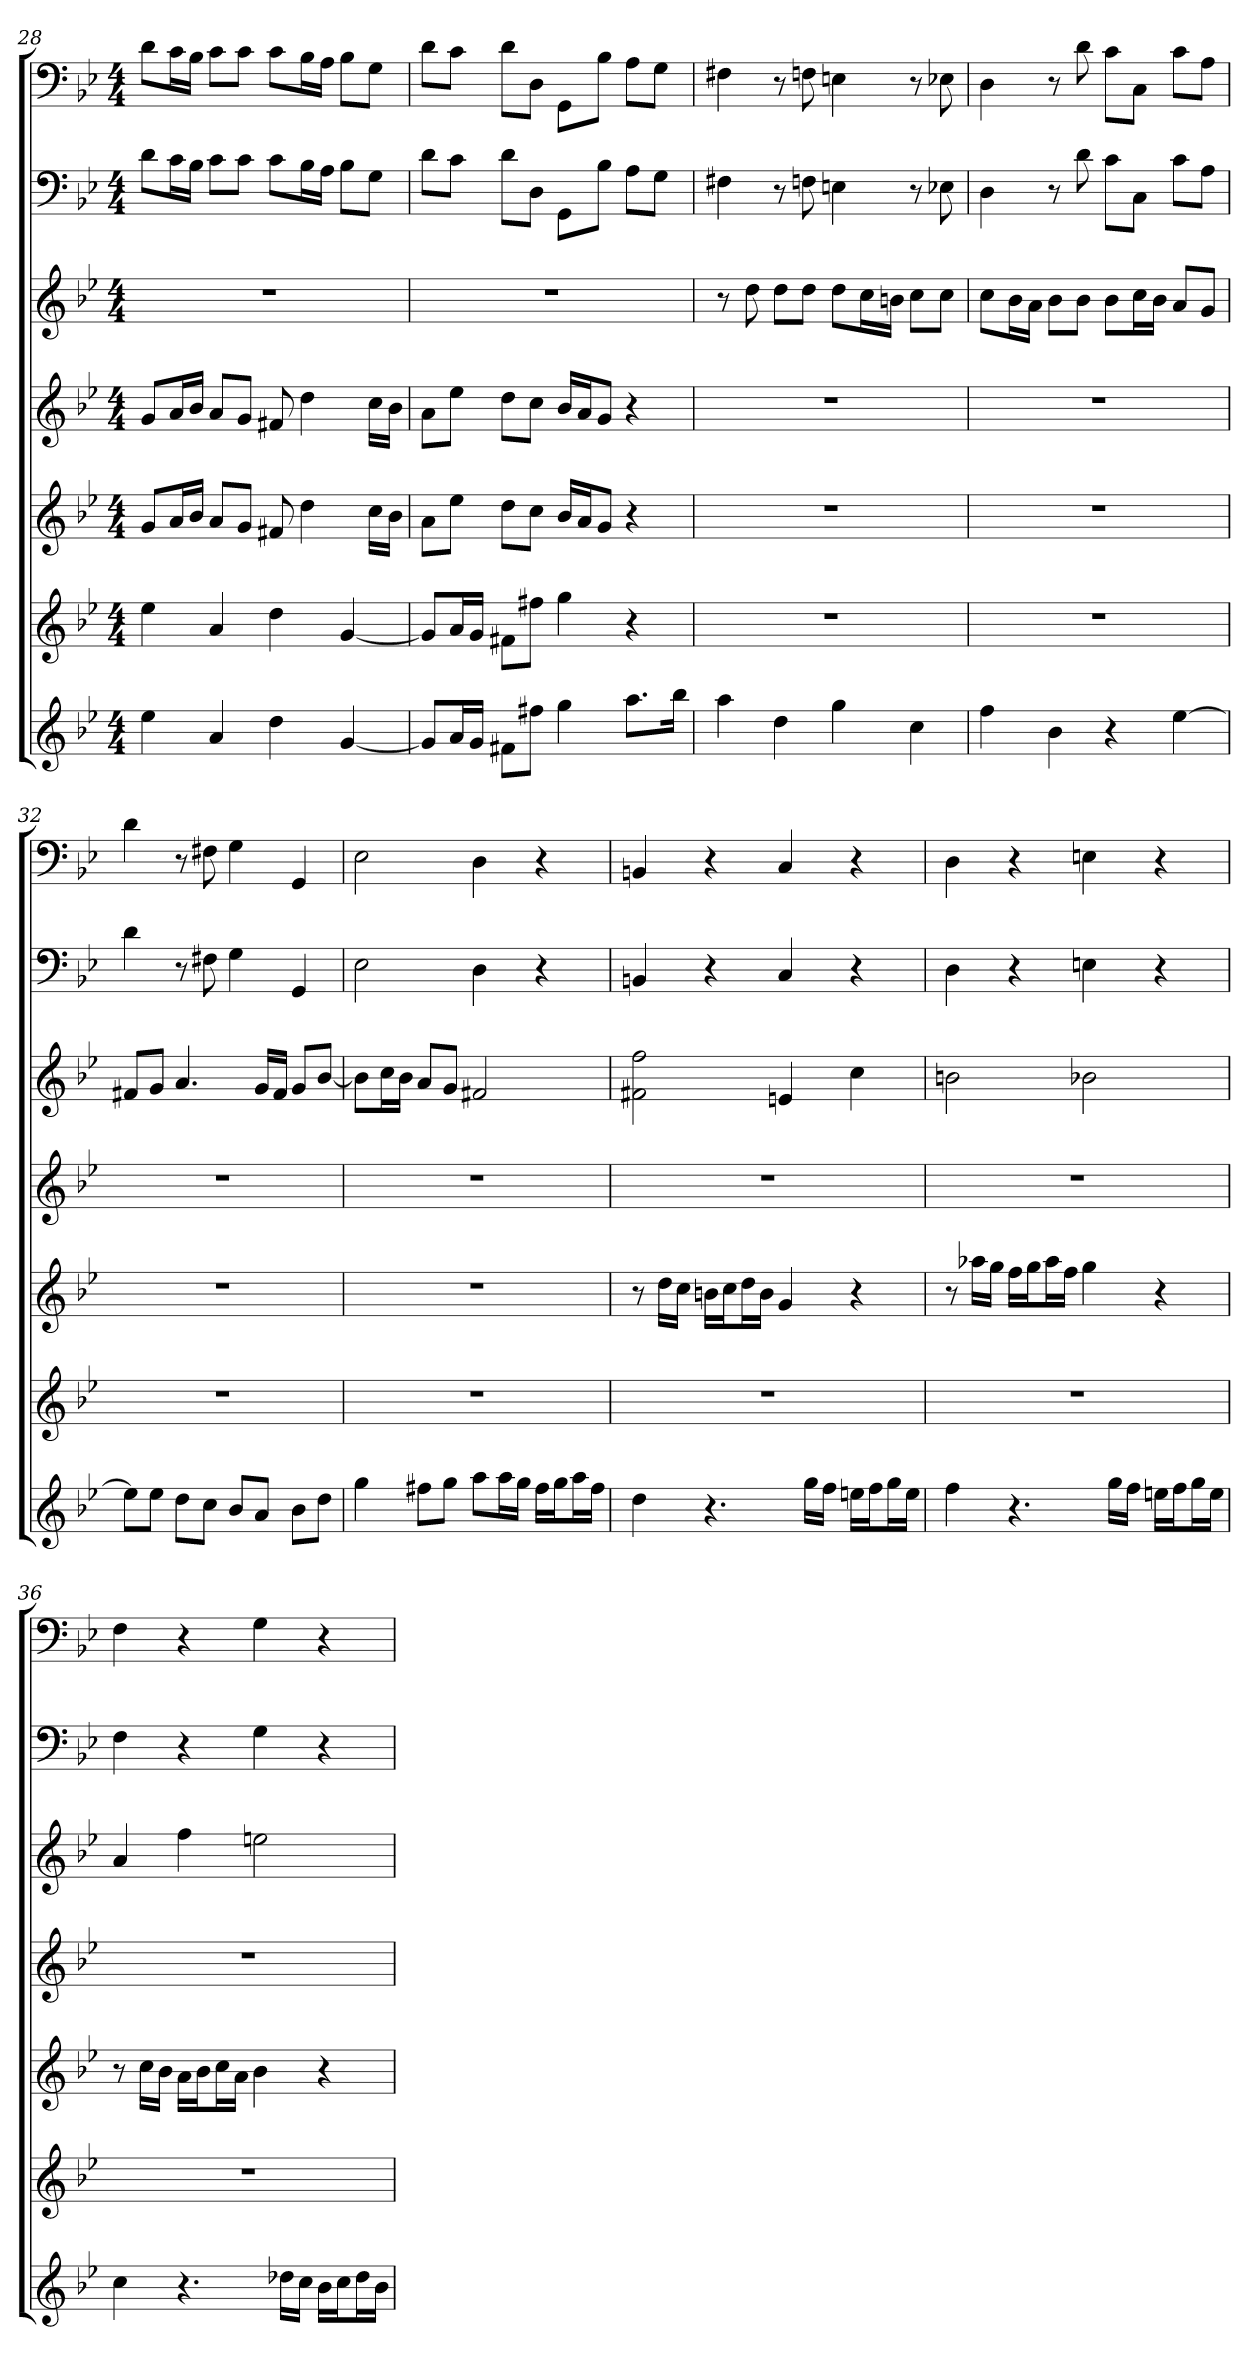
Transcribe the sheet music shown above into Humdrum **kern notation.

**kern	**kern	**kern	**kern	**kern	**kern	**kern
*part7	*part6	*part5	*part4	*part3	*part2	*part1
*staff7	*staff6	*staff5	*staff4	*staff3	*staff2	*staff1
*k[b-e-]	*k[b-e-]	*k[b-e-]	*k[b-e-]	*k[b-e-]	*k[b-e-]	*k[b-e-]
*g:	*g:	*g:	*g:	*g:	*g:	*g:
*M4/4	*M4/4	*M4/4	*M4/4	*M4/4	*M4/4	*M4/4
=28	=28	=28	=28	=28	=28	=28
4ee-	4ee-	8gL	8gL	1r	8dL	8dL
.	.	16aL	16aL	.	16cL	16cL
.	.	16b-JJ	16b-JJ	.	16B-JJ	16B-JJ
4a	4a	8aL	8aL	.	8cL	8cL
.	.	8gJ	8gJ	.	8cJ	8cJ
4dd	4dd	8f#X	8f#X	.	8cL	8cL
.	.	4dd	4dd	.	16B-L	16B-L
.	.	.	.	.	16AJJ	16AJJ
[4g	[4g	.	.	.	8B-L	8B-L
.	.	16ccLL	16ccLL	.	8GJ	8GJ
.	.	16b-JJ	16b-JJ	.	.	.
=29	=29	=29	=29	=29	=29	=29
8gL]	8gL]	8aL	8aL	1r	8dL	8dL
16aL	16aL	8ee-J	8ee-J	.	8cJ	8cJ
16gJJ	16gJJ	.	.	.	.	.
8f#XL	8f#XL	8ddL	8ddL	.	8dL	8dL
8ff#XJ	8ff#XJ	8ccJ	8ccJ	.	8DJ	8DJ
4gg	4gg	16b-LL	16b-LL	.	8GGL	8GGL
.	.	16aJ	16aJ	.	.	.
.	.	8gJ	8gJ	.	8B-J	8B-J
8.aaL	4r	4r	4r	.	8AL	8AL
.	.	.	.	.	8GJ	8GJ
16bb-Jk	.	.	.	.	.	.
=30	=30	=30	=30	=30	=30	=30
4aa	1r	1r	1r	8r	4F#X	4F#X
.	.	.	.	8dd	.	.
4dd	.	.	.	8ddL	8r	8r
.	.	.	.	8ddJ	8Fn	8Fn
4gg	.	.	.	8ddL	4En	4En
.	.	.	.	16ccL	.	.
.	.	.	.	16bnJJ	.	.
4cc	.	.	.	8ccL	8r	8r
.	.	.	.	8ccJ	8E-X	8E-X
=31	=31	=31	=31	=31	=31	=31
4ff	1r	1r	1r	8ccL	4D	4D
.	.	.	.	16b-L	.	.
.	.	.	.	16aJJ	.	.
4b-	.	.	.	8b-L	8r	8r
.	.	.	.	8b-J	8d	8d
4r	.	.	.	8b-L	8cL	8cL
.	.	.	.	16ccL	8CJ	8CJ
.	.	.	.	16b-JJ	.	.
[4ee-	.	.	.	8aL	8cL	8cL
.	.	.	.	8gJ	8AJ	8AJ
=32	=32	=32	=32	=32	=32	=32
8ee-L]	1r	1r	1r	8f#XL	4d	4d
8ee-J	.	.	.	8gJ	.	.
8ddL	.	.	.	4.a	8r	8r
8ccJ	.	.	.	.	8F#X	8F#X
8b-L	.	.	.	.	4G	4G
8aJ	.	.	.	16gLL	.	.
.	.	.	.	16f#JJ	.	.
8b-L	.	.	.	8gL	4GG	4GG
8ddJ	.	.	.	[8b-J	.	.
=33	=33	=33	=33	=33	=33	=33
4gg	1r	1r	1r	8b-L]	2E-	2E-
.	.	.	.	16ccL	.	.
.	.	.	.	16b-JJ	.	.
8ff#XL	.	.	.	8aL	.	.
8ggJ	.	.	.	8gJ	.	.
8aaL	.	.	.	2f#X	4D	4D
16aaL	.	.	.	.	.	.
16ggJJ	.	.	.	.	.	.
16ff#LL	.	.	.	.	4r	4r
16ggJ	.	.	.	.	.	.
16aaL	.	.	.	.	.	.
16ff#JJ	.	.	.	.	.	.
=34	=34	=34	=34	=34	=34	=34
4dd	1r	8r	1r	2f#X 2ff	4BBn	4BBn
.	.	16ddLL	.	.	.	.
.	.	16ccJJ	.	.	.	.
4.r	.	16bnLL	.	.	4r	4r
.	.	16ccJ	.	.	.	.
.	.	16ddL	.	.	.	.
.	.	16bJJ	.	.	.	.
.	.	4g	.	4en	4C	4C
16ggLL	.	.	.	.	.	.
16ffJJ	.	.	.	.	.	.
16eenLL	.	4r	.	4cc	4r	4r
16ffJ	.	.	.	.	.	.
16ggL	.	.	.	.	.	.
16eeJJ	.	.	.	.	.	.
=35	=35	=35	=35	=35	=35	=35
4ff	1r	8r	1r	2bn	4D	4D
.	.	16aa-XLL	.	.	.	.
.	.	16ggJJ	.	.	.	.
4.r	.	16ffLL	.	.	4r	4r
.	.	16ggJ	.	.	.	.
.	.	16aa-L	.	.	.	.
.	.	16ffJJ	.	.	.	.
.	.	4gg	.	2b-X	4En	4En
16ggLL	.	.	.	.	.	.
16ffJJ	.	.	.	.	.	.
16eenLL	.	4r	.	.	4r	4r
16ffJ	.	.	.	.	.	.
16ggL	.	.	.	.	.	.
16eeJJ	.	.	.	.	.	.
=36	=36	=36	=36	=36	=36	=36
4cc	1r	8r	1r	4a	4F	4F
.	.	16ccLL	.	.	.	.
.	.	16b-JJ	.	.	.	.
4.r	.	16aLL	.	4ff	4r	4r
.	.	16b-J	.	.	.	.
.	.	16ccL	.	.	.	.
.	.	16aJJ	.	.	.	.
.	.	4b-	.	2een	4G	4G
16dd-XLL	.	.	.	.	.	.
16ccJJ	.	.	.	.	.	.
16b-LL	.	4r	.	.	4r	4r
16ccJ	.	.	.	.	.	.
16dd-L	.	.	.	.	.	.
16b-JJ	.	.	.	.	.	.
=	=	=	=	=	=	=
*-	*-	*-	*-	*-	*-	*-
